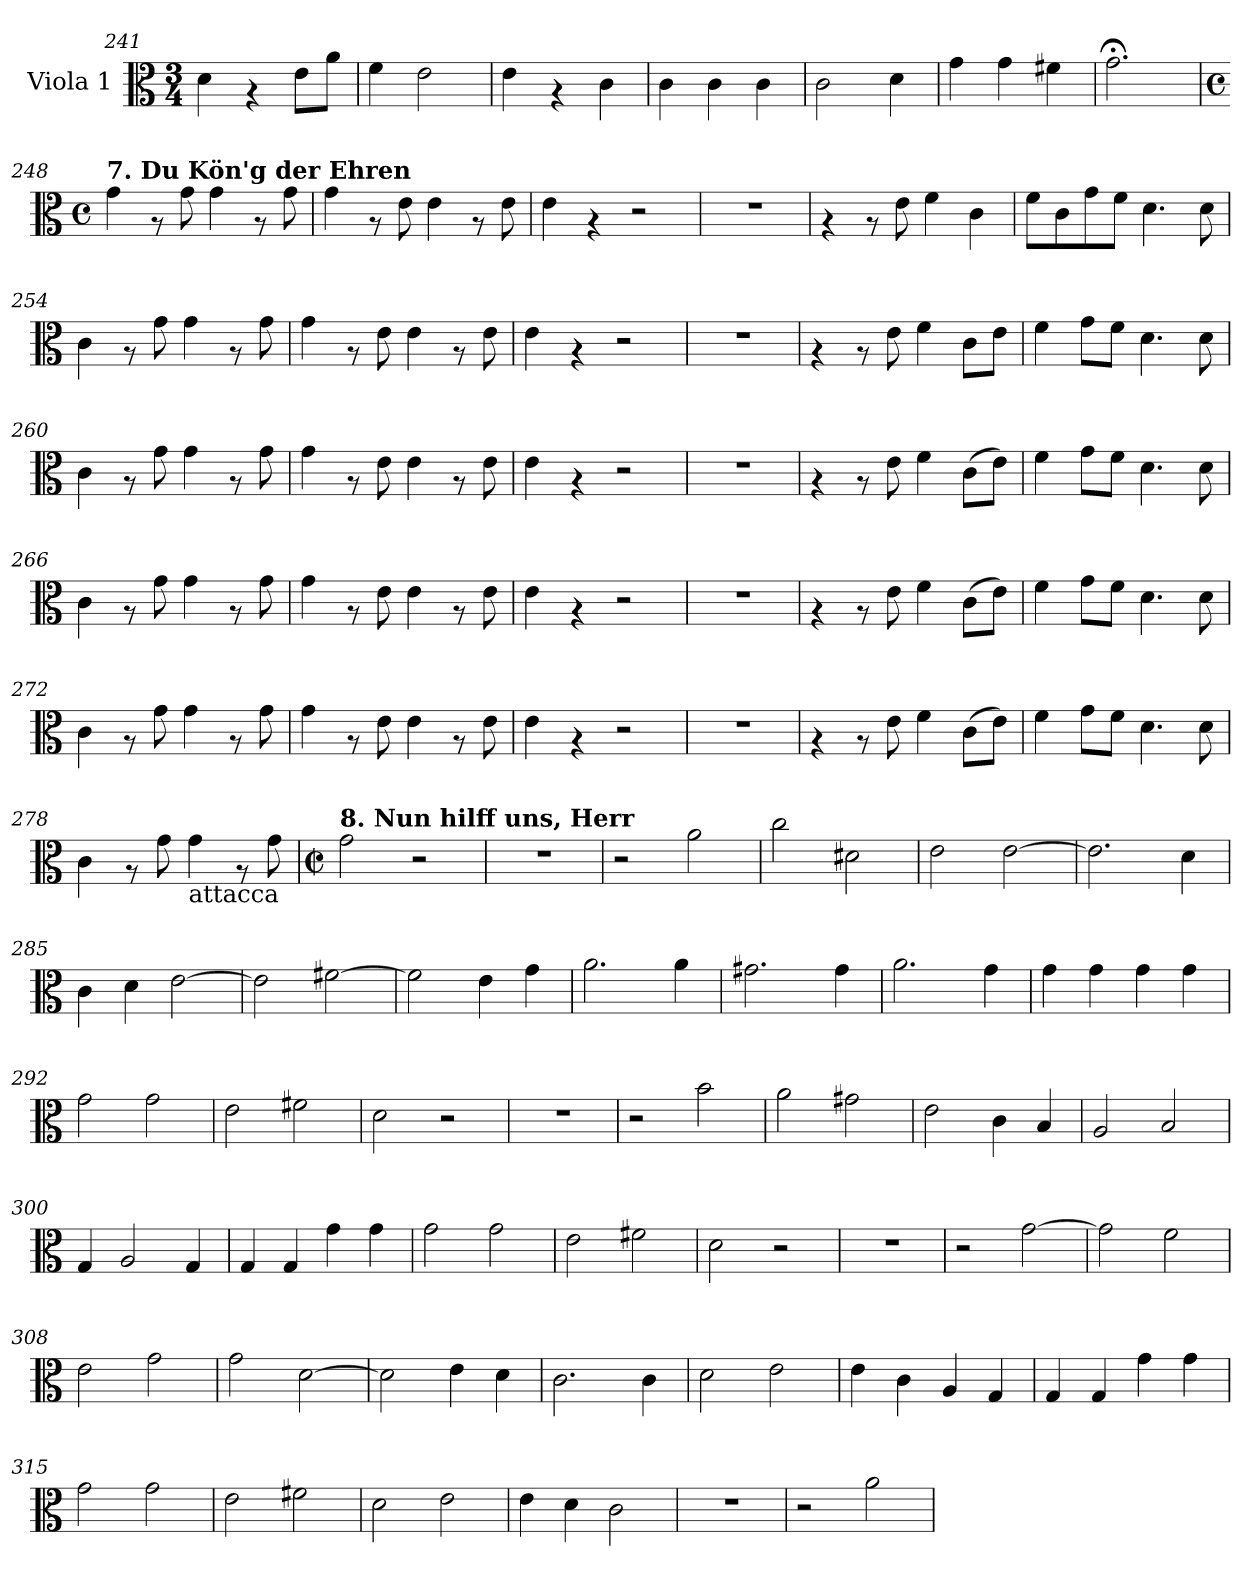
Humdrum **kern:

**kern
*part1
*staff1
*I"Viola 1
*I'Viola 1
*clefC3
*k[]
*C:
*M3/4
=241
4d\
4rG
8e\L
8a\J
=242
4f\
2e\
=243
4e\
4rG
4c\
=244
4c\
4c\
4c\
=245
2c\
4d\
=246
4g\
4g\
4f#X\
=247
2.g;<\
!!LO:LB:g=z
=248
*M4/4
*met(c)
!LO:TX:a:B:t=7. Du Kön'g der Ehren
4g\
8rG
8g\
4g\
8rG
8g\
=249
4g\
8rG
8e\
4e\
8rG
8e\
=250
4e\
4rG
2r
=251
1r
=252
4rG
8rG
8e\
4f\
4c\
=253
8f\L
8c\
8g\
8f\J
4.d\
8d\
=254
4c\
8rG
8g\
4g\
8rG
8g\
=255
4g\
8rG
8e\
4e\
8rG
8e\
=256
4e\
4rG
2r
=257
1r
!!LO:LB:g=z
=258
4rG
8rG
8e\
4f\
8c\L
8e\J
=259
4f\
8g\L
8f\J
4.d\
8d\
=260
4c\
8rG
8g\
4g\
8rG
8g\
=261
4g\
8rG
8e\
4e\
8rG
8e\
=262
4e\
4rG
2r
=263
1r
=264
4rG
8rG
8e\
4f\
(>8c\L
8e\J)
=265
4f\
8g\L
8f\J
4.d\
8d\
=266
4c\
8rG
8g\
4g\
8rG
8g\
=267
4g\
8rG
8e\
4e\
8rG
8e\
!!LO:LB:g=z
=268
4e\
4rG
2r
=269
1r
=270
4rG
8rG
8e\
4f\
(>8c\L
8e\J)
=271
4f\
8g\L
8f\J
4.d\
8d\
=272
4c\
8rG
8g\
4g\
8rG
8g\
=273
4g\
8rG
8e\
4e\
8rG
8e\
=274
4e\
4rG
2r
=275
1r
=276
4rG
8rG
8e\
4f\
(>8c\L
8e\J)
=277
4f\
8g\L
8f\J
4.d\
8d\
=278
4c\
8rG
8g\
!LO:TX:b:t=attacca
4g\
8rG
8g\
!!LO:LB:g=z
=279
*M2/2
*met(c|)
!LO:TX:a:B:t=8. Nun hilff uns, Herr
2g\
2r
=280
1r
=281
2r
2a\
=282
2cc\
2d#X\
=283
2e\
[>2e\
=284
2.e\]
4d\
=285
4c\
4d\
[>2e\
=286
2e\]
[>2f#X\
=287
2f#\]
4e\
4g\
=288
2.a\
4a\
=289
2.g#X\
4g#\
!!LO:LB:g=z
=290
2.a\
4g\
=291
4g\
4g\
4g\
4g\
=292
2g\
2g\
=293
2e\
2f#X\
=294
2d\
2r
=295
1r
=296
2r
2b\
=297
2a\
2g#X\
=298
2e\
4c\
4B/
=299
2A/
2B/
=300
4G/
2A/
4G/
=301
4G/
4G/
4g\
4g\
!!LO:LB:g=z
=302
2g\
2g\
=303
2e\
2f#X\
=304
2d\
2r
=305
1r
=306
2r
[>2g\
=307
2g\]
2f\
=308
2e\
2g\
=309
2g\
[>2d\
=310
2d\]
4e\
4d\
=311
2.c\
4c\
=312
2d\
2e\
=313
4e\
4c\
4A/
4G/
!!LO:LB:g=z
=314
4G/
4G/
4g\
4g\
=315
2g\
2g\
=316
2e\
2f#X\
=317
2d\
2e\
=318
4e\
4d\
2c\
=319
1r
=320
2r
2a\
=
*-
